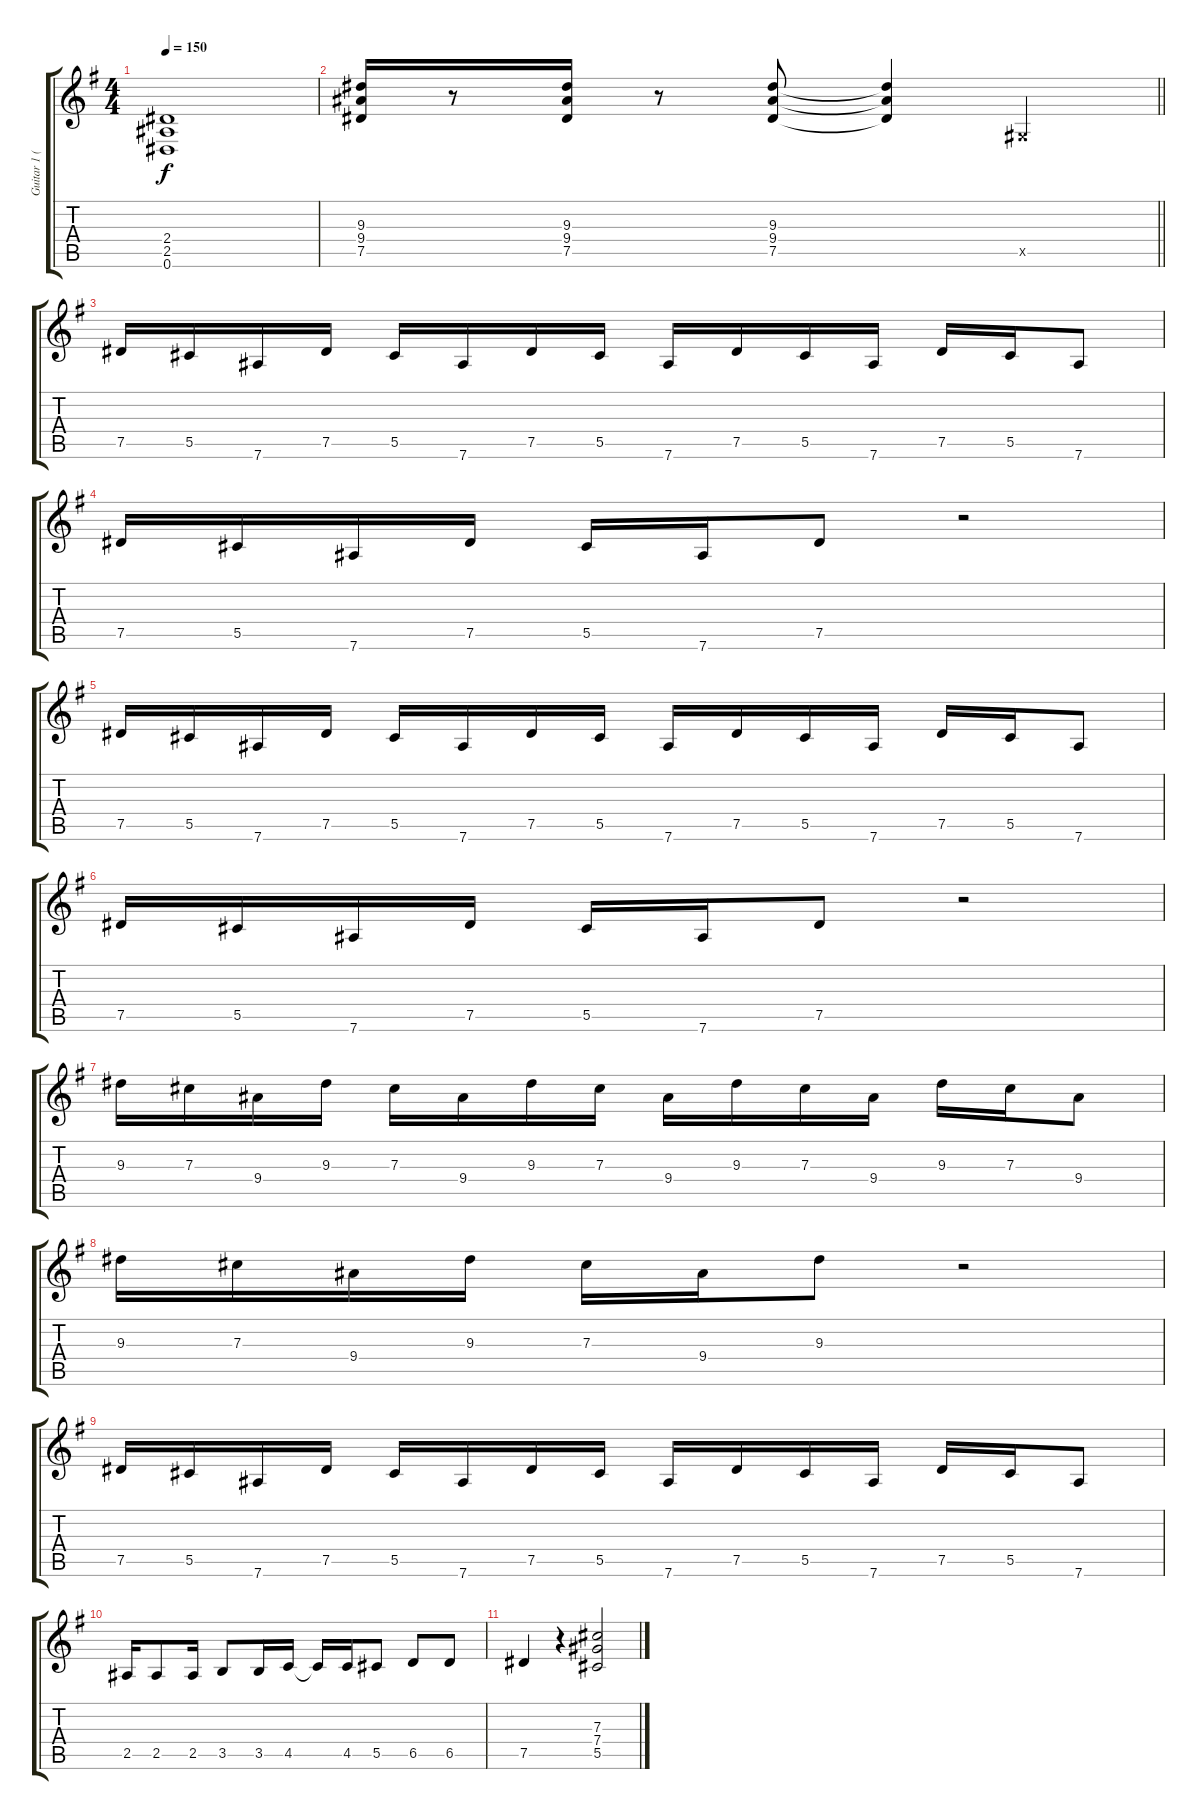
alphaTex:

\track ("Guitar 1 (SheJa)" "Guitar 1 (") {instrument distortionguitar}
\staff {score tabs}
\tuning (Eb4 Bb3 Gb3 Db3 Ab2 Eb2) {hide}
\ts (4 4)
\tempo 150
\clef g2
\ks g
(2.4{t} 2.5{t} 0.6{t}).1{dy f} |
\barLineRight lightlight
(9.3 9.4 7.5).16 r.8 (9.3 9.4 7.5).16 r.8 (9.3 9.4 7.5).8 (9.3{t} 9.4{t} 7.5{t}).4 0.5{x}.4 |
7.5.16 5.5.16 7.6.16 7.5.16 5.5.16 7.6.16 7.5.16 5.5.16 7.6.16 7.5.16 5.5.16 7.6.16 7.5.16 5.5.16 7.6.8 |
7.5.16 5.5.16 7.6.16 7.5.16 5.5.16 7.6.16 7.5.8 r.2 |
7.5.16 5.5.16 7.6.16 7.5.16 5.5.16 7.6.16 7.5.16 5.5.16 7.6.16 7.5.16 5.5.16 7.6.16 7.5.16 5.5.16 7.6.8 |
7.5.16 5.5.16 7.6.16 7.5.16 5.5.16 7.6.16 7.5.8 r.2 |
9.3.16 7.3.16 9.4.16 9.3.16 7.3.16 9.4.16 9.3.16 7.3.16 9.4.16 9.3.16 7.3.16 9.4.16 9.3.16 7.3.16 9.4.8 |
9.3.16 7.3.16 9.4.16 9.3.16 7.3.16 9.4.16 9.3.8 r.2 |
7.5.16 5.5.16 7.6.16 7.5.16 5.5.16 7.6.16 7.5.16 5.5.16 7.6.16 7.5.16 5.5.16 7.6.16 7.5.16 5.5.16 7.6.8 |
2.5.16 2.5.8 2.5.16 3.5.8 3.5.16 4.5.16 4.5{t}.16 4.5.16 5.5.8 6.5.8 6.5.8 |
7.5.4 r.4 (7.3 7.4 5.5).2
